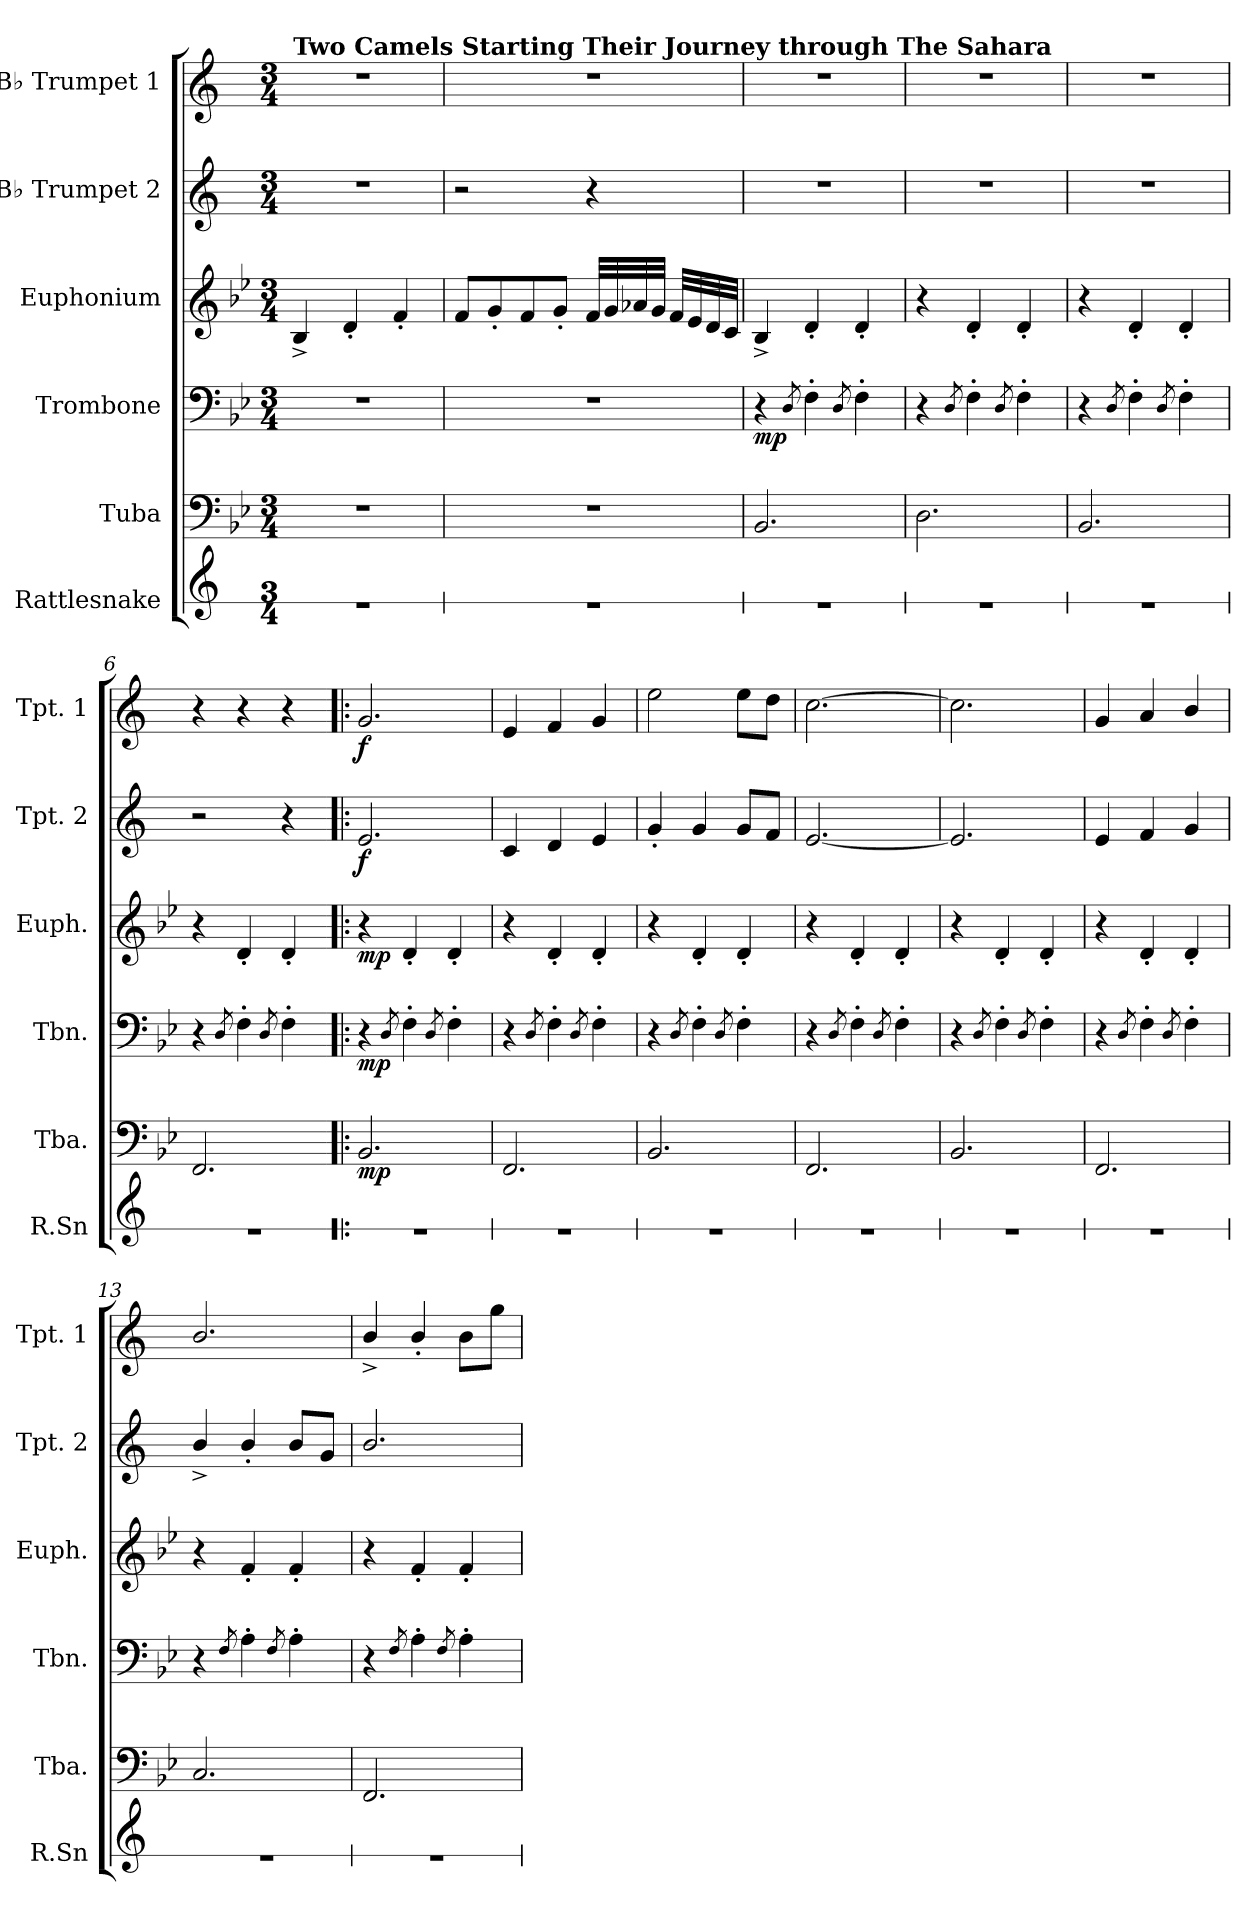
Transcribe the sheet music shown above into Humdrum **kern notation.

**kern	**kern	**dynam	**kern	**dynam	**kern	**dynam	**kern	**dynam	**kern	**dynam
*part6	*part5	*part5	*part4	*part4	*part3	*part3	*part2	*part2	*part1	*part1
*staff6	*staff5	*staff5	*staff4	*staff4	*staff3	*staff3	*staff2	*staff2	*staff1	*staff1
*I"Rattlesnake	*I"Tuba	*	*I"Trombone	*	*I"Euphonium	*	*I"B♭ Trumpet 2	*	*I"B♭ Trumpet 1	*
*I'R.Sn	*I'Tba.	*	*I'Tbn.	*	*I'Euph.	*	*I'Tpt. 2	*	*I'Tpt. 1	*
*stria1	*	*	*	*	*	*	*	*	*	*
*clefG2	*clefF4	*	*clefF4	*	*clefG2	*	*clefG2	*	*clefG2	*
*	*	*	*	*	*ITrd7c12	*	*ITrd1c2	*	*ITrd1c2	*
*k[]	*k[b-e-]	*	*k[b-e-]	*	*k[b-e-]	*	*k[b-e-]	*	*k[b-e-]	*
*M3/4	*M3/4	*	*M3/4	*	*M3/4	*	*M3/4	*	*M3/4	*
*MM150	*MM150	*	*MM150	*	*MM150	*	*MM150	*	*MM150	*
=1	=1	=1	=1	=1	=1	=1	=1	=1	=1	=1
!	!	!	!	!	!	!	!	!	!LO:TX:a:B:t=Two Camels Starting Their Journey through The Sahara	!
2.r	2.r	.	2.r	.	4BB-^/	.	2.r	.	2.r	.
.	.	.	.	.	4D'/	.	.	.	.	.
.	.	.	.	.	4F'/	.	.	.	.	.
=2	=2	=2	=2	=2	=2	=2	=2	=2	=2	=2
2.r	2.r	.	2.r	.	8F/L	.	2r	.	2.r	.
.	.	.	.	.	8G'/	.	.	.	.	.
.	.	.	.	.	8F/	.	.	.	.	.
.	.	.	.	.	8G'/J	.	.	.	.	.
.	.	.	.	.	32F/LLL	.	4r	.	.	.
.	.	.	.	.	32G/	.	.	.	.	.
.	.	.	.	.	32A-X/	.	.	.	.	.
.	.	.	.	.	32G/JJJ	.	.	.	.	.
.	.	.	.	.	32F/LLL	.	.	.	.	.
.	.	.	.	.	32E-/	.	.	.	.	.
.	.	.	.	.	32D/	.	.	.	.	.
.	.	.	.	.	32C/JJJ	.	.	.	.	.
=3	=3	=3	=3	=3	=3	=3	=3	=3	=3	=3
!	!	!	!	!LO:DY:b	!	!	!	!	!	!
2.r	2.BB-/	.	4r	mp	4BB-^/	.	2.r	.	2.r	.
.	.	.	8qD/	.	.	.	.	.	.	.
.	.	.	4F'\	.	4D'/	.	.	.	.	.
.	.	.	8qD/	.	.	.	.	.	.	.
.	.	.	4F'\	.	4D'/	.	.	.	.	.
=4	=4	=4	=4	=4	=4	=4	=4	=4	=4	=4
2.r	2.D\	.	4r	.	4r	.	2.r	.	2.r	.
.	.	.	8qD/	.	.	.	.	.	.	.
.	.	.	4F'\	.	4D'/	.	.	.	.	.
.	.	.	8qD/	.	.	.	.	.	.	.
.	.	.	4F'\	.	4D'/	.	.	.	.	.
!!LO:LB:g=z
=5	=5	=5	=5	=5	=5	=5	=5	=5	=5	=5
2.r	2.BB-/	.	4r	.	4r	.	2.r	.	2.r	.
.	.	.	8qD/	.	.	.	.	.	.	.
.	.	.	4F'\	.	4D'/	.	.	.	.	.
.	.	.	8qD/	.	.	.	.	.	.	.
.	.	.	4F'\	.	4D'/	.	.	.	.	.
=6	=6	=6	=6	=6	=6	=6	=6	=6	=6	=6
2.r	2.FF/	.	4r	.	4r	.	2r	.	4r	.
.	.	.	8qD/	.	.	.	.	.	.	.
.	.	.	4F'\	.	4D'/	.	.	.	4r	.
.	.	.	8qD/	.	.	.	.	.	.	.
.	.	.	4F'\	.	4D'/	.	4r	.	4r	.
=7!|:	=7!|:	=7!|:	=7!|:	=7!|:	=7!|:	=7!|:	=7!|:	=7!|:	=7!|:	=7!|:
!	!	!LO:DY:b	!	!LO:DY:b	!	!LO:DY:b	!	!LO:DY:b	!	!LO:DY:b
2.r	2.BB-/	mp	4r	mp	4r	mp	2.d/	f	2.f/	f
.	.	.	8qD/	.	.	.	.	.	.	.
.	.	.	4F'\	.	4D'/	.	.	.	.	.
.	.	.	8qD/	.	.	.	.	.	.	.
.	.	.	4F'\	.	4D'/	.	.	.	.	.
=8	=8	=8	=8	=8	=8	=8	=8	=8	=8	=8
2.r	2.FF/	.	4r	.	4r	.	4B-/	.	4d/	.
.	.	.	8qD/	.	.	.	.	.	.	.
.	.	.	4F'\	.	4D'/	.	4c/	.	4e-/	.
.	.	.	8qD/	.	.	.	.	.	.	.
.	.	.	4F'\	.	4D'/	.	4d/	.	4f/	.
=9	=9	=9	=9	=9	=9	=9	=9	=9	=9	=9
2.r	2.BB-/	.	4r	.	4r	.	4f'/	.	2dd\	.
.	.	.	8qD/	.	.	.	.	.	.	.
.	.	.	4F'\	.	4D'/	.	4f/	.	.	.
.	.	.	8qD/	.	.	.	.	.	.	.
.	.	.	4F'\	.	4D'/	.	8f/L	.	8dd\L	.
.	.	.	.	.	.	.	8e-/J	.	8cc\J	.
=10	=10	=10	=10	=10	=10	=10	=10	=10	=10	=10
2.r	2.FF/	.	4r	.	4r	.	[2.d/	.	[2.b-\	.
.	.	.	8qD/	.	.	.	.	.	.	.
.	.	.	4F'\	.	4D'/	.	.	.	.	.
.	.	.	8qD/	.	.	.	.	.	.	.
.	.	.	4F'\	.	4D'/	.	.	.	.	.
!!LO:PB:g=z
=11	=11	=11	=11	=11	=11	=11	=11	=11	=11	=11
2.r	2.BB-/	.	4r	.	4r	.	2.d/]	.	2.b-\]	.
.	.	.	8qD/	.	.	.	.	.	.	.
.	.	.	4F'\	.	4D'/	.	.	.	.	.
.	.	.	8qD/	.	.	.	.	.	.	.
.	.	.	4F'\	.	4D'/	.	.	.	.	.
=12	=12	=12	=12	=12	=12	=12	=12	=12	=12	=12
2.r	2.FF/	.	4r	.	4r	.	4d/	.	4f/	.
.	.	.	8qD/	.	.	.	.	.	.	.
.	.	.	4F'\	.	4D'/	.	4e-/	.	4g/	.
.	.	.	8qD/	.	.	.	.	.	.	.
.	.	.	4F'\	.	4D'/	.	4f/	.	4a/	.
=13	=13	=13	=13	=13	=13	=13	=13	=13	=13	=13
2.r	2.C/	.	4r	.	4r	.	4a^/	.	2.a/	.
.	.	.	8qF/	.	.	.	.	.	.	.
.	.	.	4A'\	.	4F'/	.	4a'/	.	.	.
.	.	.	8qF/	.	.	.	.	.	.	.
.	.	.	4A'\	.	4F'/	.	8a/L	.	.	.
.	.	.	.	.	.	.	8f/J	.	.	.
=14	=14	=14	=14	=14	=14	=14	=14	=14	=14	=14
2.r	2.FF/	.	4r	.	4r	.	2.a/	.	4a^/	.
.	.	.	8qF/	.	.	.	.	.	.	.
.	.	.	4A'\	.	4F'/	.	.	.	4a'/	.
.	.	.	8qF/	.	.	.	.	.	.	.
.	.	.	4A'\	.	4F'/	.	.	.	8a\L	.
.	.	.	.	.	.	.	.	.	8ff\J	.
=	=	=	=	=	=	=	=	=	=	=
*-	*-	*-	*-	*-	*-	*-	*-	*-	*-	*-
